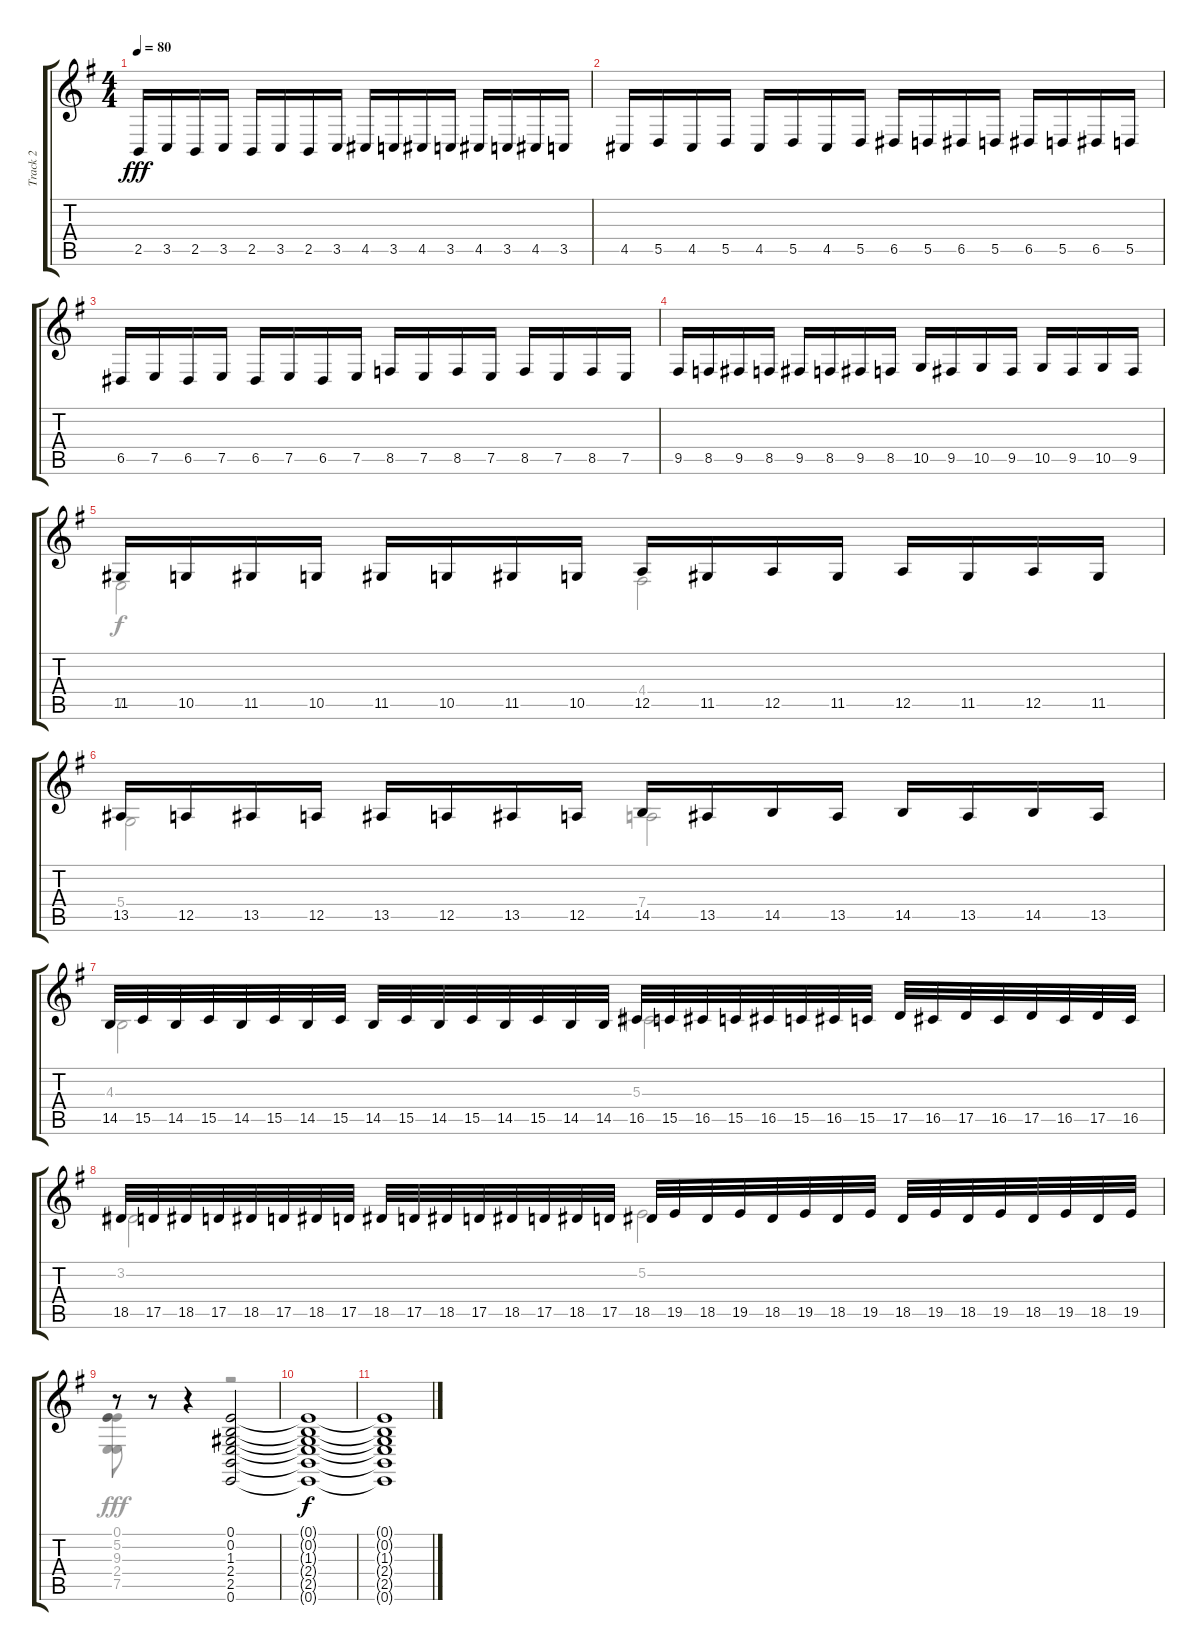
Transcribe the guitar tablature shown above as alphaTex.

\track ("Track 2" "Track 2") {instrument orchestrahit}
\staff {score tabs}
\tuning (E4 B3 G3 D3 A2 E2) {hide}
\voice
\ts (4 4)
\tempo 80
\clef g2
\ks g
2.5.16{dy fff} 3.5.16 2.5.16 3.5.16 2.5.16 3.5.16 2.5.16 3.5.16 4.5.16 3.5.16 4.5.16 3.5.16 4.5.16 3.5.16 4.5.16 3.5.16 |
4.5.16 5.5.16{volume 10} 4.5.16 5.5.16 4.5.16 5.5.16 4.5.16 5.5.16 6.5.16 5.5.16 6.5.16 5.5.16 6.5.16 5.5.16 6.5.16 5.5.16 |
6.5.16 7.5.16 6.5.16 7.5.16 6.5.16 7.5.16 6.5.16 7.5.16 8.5.16 7.5.16 8.5.16 7.5.16 8.5.16 7.5.16 8.5.16 7.5.16 |
9.5.16 8.5.16 9.5.16 8.5.16 9.5.16 8.5.16 9.5.16 8.5.16 10.5.16 9.5.16 10.5.16 9.5.16 10.5.16 9.5.16 10.5.16 9.5.16 |
11.5.16 10.5.16 11.5.16 10.5.16 11.5.16 10.5.16 11.5.16 10.5.16 12.5.16 11.5.16 12.5.16 11.5.16 12.5.16 11.5.16 12.5.16 11.5.16 |
13.5.16 12.5.16 13.5.16 12.5.16 13.5.16 12.5.16 13.5.16 12.5.16 14.5.16 13.5.16 14.5.16 13.5.16 14.5.16 13.5.16 14.5.16 13.5.16 |
14.5.32 15.5.32 14.5.32 15.5.32 14.5.32 15.5.32 14.5.32 15.5.32 14.5.32 15.5.32 14.5.32 15.5.32 14.5.32 15.5.32 14.5.32 14.5.32 16.5.32 15.5.32 16.5.32 15.5.32 16.5.32 15.5.32 16.5.32 15.5.32 17.5.32 16.5.32 17.5.32 16.5.32 17.5.32 16.5.32 17.5.32 16.5.32 |
18.5.32 17.5.32 18.5.32 17.5.32 18.5.32 17.5.32 18.5.32 17.5.32 18.5.32 17.5.32 18.5.32 17.5.32 18.5.32 17.5.32 18.5.32 17.5.32 18.5.32 19.5.32 18.5.32 19.5.32 18.5.32 19.5.32 18.5.32 19.5.32 18.5.32 19.5.32 18.5.32 19.5.32 18.5.32 19.5.32 18.5.32 19.5.32 |
r.8 r.8 r.4 (0.1 0.2 1.3 2.4 2.5 0.6).2{instrument acousticgrandpiano} |
(0.1{t} 0.2{t} 1.3{t} 2.4{t} 2.5{t} 0.6{t}).1{dy f} |
(0.1{t} 0.2{t} 1.3{t} 2.4{t} 2.5{t} 0.6{t}).1 |
\voice
\clef g2
\ottava regular
\simile none
\ks g
|
|
|
|
7.5.2 4.4.2 |
5.4.2 7.4.2 |
4.3.2 5.3.2 |
3.2.2 5.2.2 |
(0.1 5.2 9.3 2.4 7.5).8{dy fff} r.8 r.4 r.2 |
|
|
